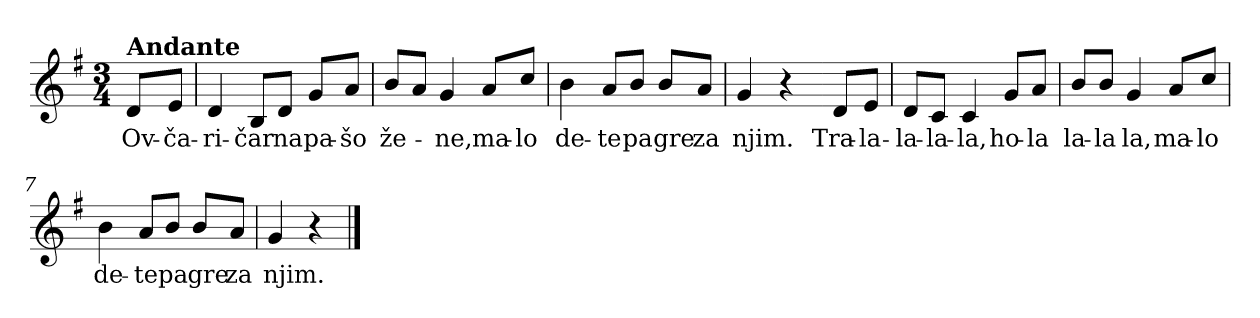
**kern	**text
*part1	*part1
*staff1	*staff1
*clefG2	*
*k[f#]	*
*G:	*
*M3/4	*
*MM80	*
=	=
!LO:TX:a:B:t=Andante	!
8d/L	Ov-
8e/J	-ča-
=1	=1
4d/	-ri-
8B/L	-čar
8d/J	na
8g/L	pa-
8a/J	-šo
=2	=2
8b/L	že-
8a/J	.
4g/	-ne,
8a/L	ma-
8cc/J	-lo
=3	=3
4b\	de-
8a/L	-te
8b/J	pa
8b/L	gre
8a/J	za
=4	=4
4g/	njim.
4r	.
=4X1-	=4X1-
8d/L	Tra-
8e/J	-la-
=5	=5
8d/L	-la-
8c/J	-la-
4c/	-la,
8g/L	ho-
8a/J	-la
!!LO:LB:g=z
=6	=6
8b/L	la-
8b/J	-la
4g/	la,
8a/L	ma-
8cc/J	-lo
=7	=7
4b\	de-
8a/L	-te
8b/J	pa
8b/L	gre
8a/J	za
=8	=8
4g/	njim.
4r	.
==	==
*-	*-
